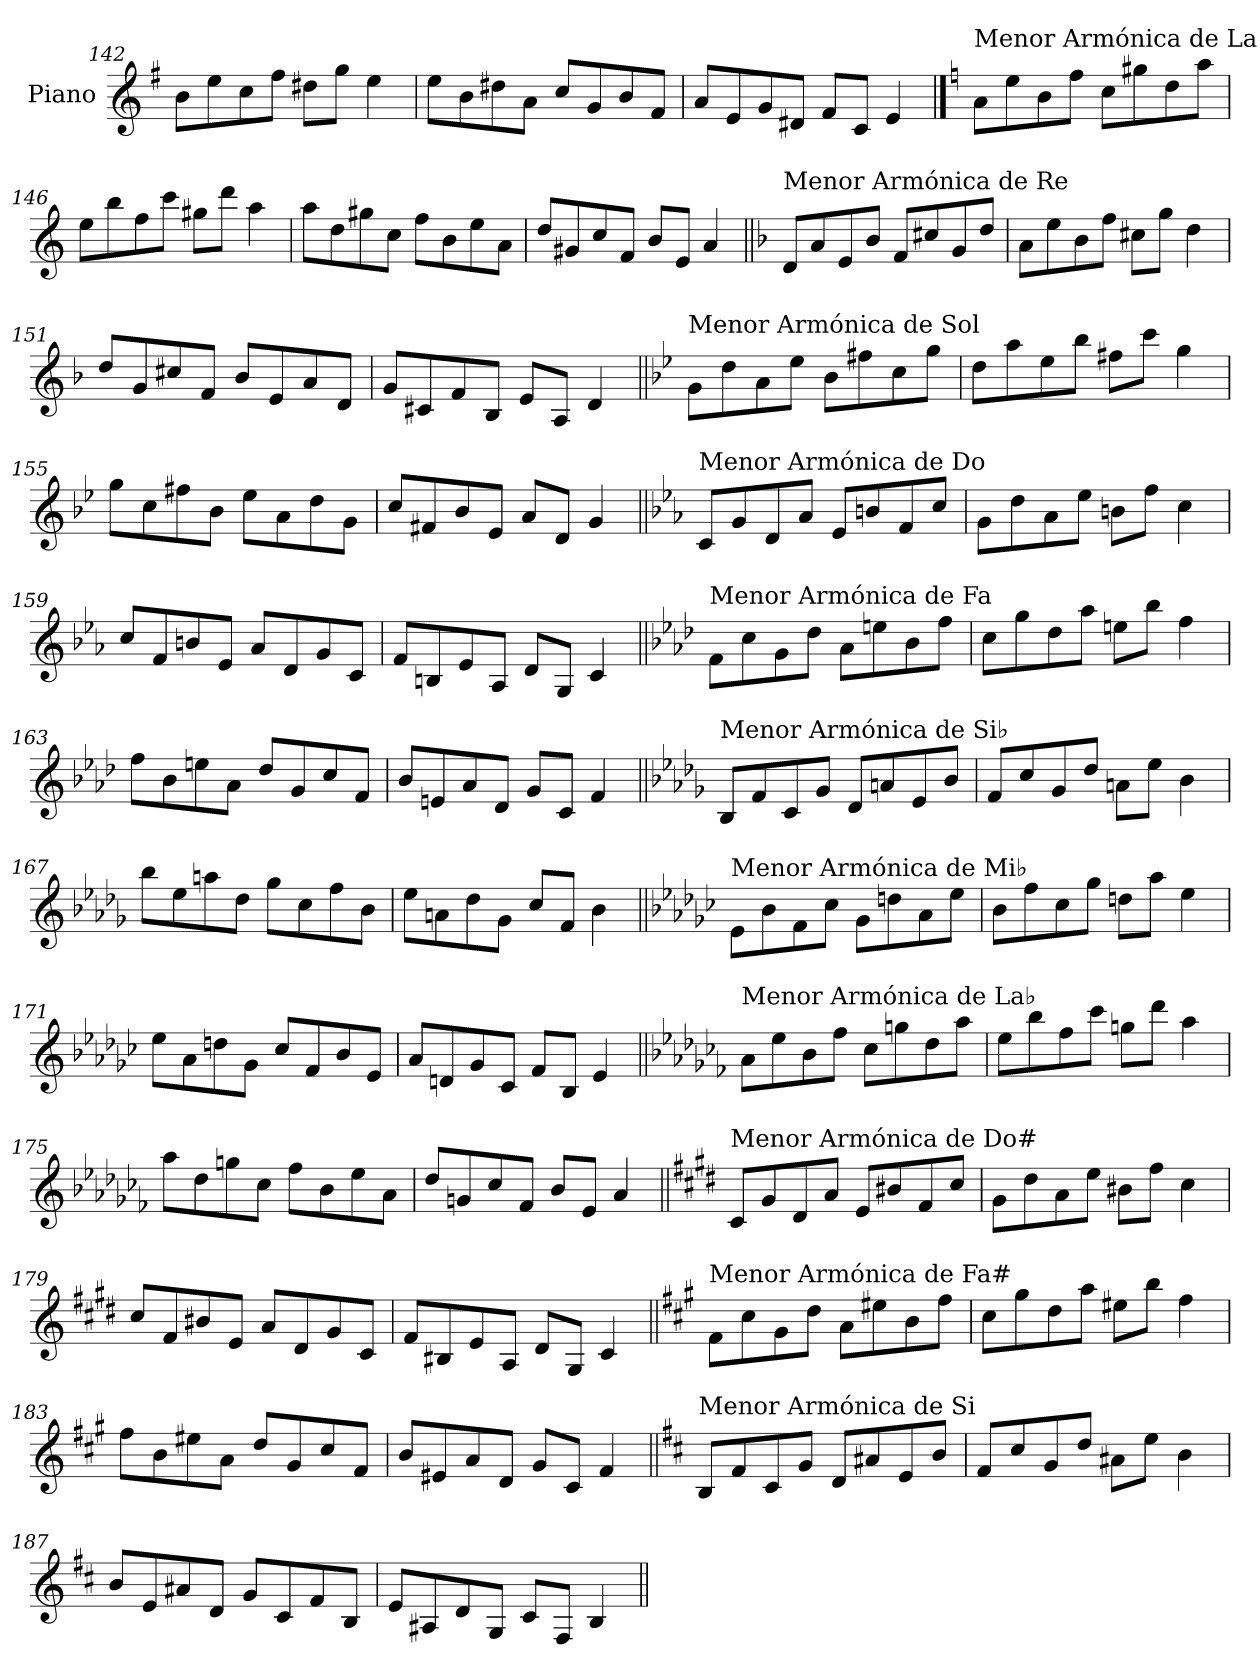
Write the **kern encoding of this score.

**kern
*part1
*staff1
*I"Piano
*I'Pno.
*clefG2
*k[f#]
=142
8b\L
8ee\
8cc\
8ff#\J
8dd#X\L
8gg\J
4ee\
=143
8ee\L
8b\
8dd#X\
8a\J
8cc/L
8g/
8b/
8f#/J
=144
8a/L
8e/
8g/
8d#X/J
8f#/L
8c/J
4e/
!!LO:PB:g=z
==145
*k[]
!LO:TX:a:t=Menor Armónica de La
8a\L
8ee\
8b\
8ff\J
8cc\L
8gg#X\
8dd\
8aa\J
=146
8ee\L
8bb\
8ff\
8ccc\J
8gg#X\L
8ddd\J
4aa\
=147
8aa\L
8dd\
8gg#X\
8cc\J
8ff\L
8b\
8ee\
8a\J
=148
8dd/L
8g#X/
8cc/
8f/J
8b/L
8e/J
4a/
!!LO:LB:g=z
=149||
*k[b-]
!LO:TX:a:t=Menor Armónica de Re
8d/L
8a/
8e/
8b-/J
8f/L
8cc#X/
8g/
8dd/J
=150
8a\L
8ee\
8b-\
8ff\J
8cc#X\L
8gg\J
4dd\
=151
8dd/L
8g/
8cc#X/
8f/J
8b-/L
8e/
8a/
8d/J
=152
8g/L
8c#X/
8f/
8B-/J
8e/L
8A/J
4d/
!!LO:LB:g=z
=153||
*k[b-e-]
!LO:TX:a:t=Menor Armónica de Sol
8g\L
8dd\
8a\
8ee-\J
8b-\L
8ff#X\
8cc\
8gg\J
=154
8dd\L
8aa\
8ee-\
8bb-\J
8ff#X\L
8ccc\J
4gg\
=155
8gg\L
8cc\
8ff#X\
8b-\J
8ee-\L
8a\
8dd\
8g\J
=156
8cc/L
8f#X/
8b-/
8e-/J
8a/L
8d/J
4g/
!!LO:LB:g=z
=157||
*k[b-e-a-]
!LO:TX:a:t=Menor Armónica de Do
8c/L
8g/
8d/
8a-/J
8e-/L
8bn/
8f/
8cc/J
=158
8g\L
8dd\
8a-\
8ee-\J
8bn\L
8ff\J
4cc\
=159
8cc/L
8f/
8bn/
8e-/J
8a-/L
8d/
8g/
8c/J
=160
8f/L
8Bn/
8e-/
8A-/J
8d/L
8G/J
4c/
!!LO:LB:g=z
=161||
*k[b-e-a-d-]
!LO:TX:a:t=Menor Armónica de Fa
8f\L
8cc\
8g\
8dd-\J
8a-\L
8een\
8b-\
8ff\J
=162
8cc\L
8gg\
8dd-\
8aa-\J
8een\L
8bb-\J
4ff\
=163
8ff\L
8b-\
8een\
8a-\J
8dd-/L
8g/
8cc/
8f/J
=164
8b-/L
8en/
8a-/
8d-/J
8g/L
8c/J
4f/
!!LO:LB:g=z
=165||
*k[b-e-a-d-g-]
!LO:TX:a:t=Menor Armónica de Si♭
8B-/L
8f/
8c/
8g-/J
8d-/L
8an/
8e-/
8b-/J
=166
8f/L
8cc/
8g-/
8dd-/J
8an\L
8ee-\J
4b-\
=167
8bb-\L
8ee-\
8aan\
8dd-\J
8gg-\L
8cc\
8ff\
8b-\J
=168
8ee-\L
8an\
8dd-\
8g-\J
8cc/L
8f/J
4b-\
!!LO:LB:g=z
=169||
*k[b-e-a-d-g-c-]
!LO:TX:a:t=Menor Armónica de Mi♭
8e-\L
8b-\
8f\
8cc-\J
8g-\L
8ddn\
8a-\
8ee-\J
=170
8b-\L
8ff\
8cc-\
8gg-\J
8ddn\L
8aa-\J
4ee-\
=171
8ee-\L
8a-\
8ddn\
8g-\J
8cc-/L
8f/
8b-/
8e-/J
=172
8a-/L
8dn/
8g-/
8c-/J
8f/L
8B-/J
4e-/
!!LO:LB:g=z
=173||
*k[b-e-a-d-g-c-f-]
!LO:TX:a:t=Menor Armónica de La♭
8a-\L
8ee-\
8b-\
8ff-\J
8cc-\L
8ggn\
8dd-\
8aa-\J
=174
8ee-\L
8bb-\
8ff-\
8ccc-\J
8ggn\L
8ddd-\J
4aa-\
=175
8aa-\L
8dd-\
8ggn\
8cc-\J
8ff-\L
8b-\
8ee-\
8a-\J
=176
8dd-/L
8gn/
8cc-/
8f-/J
8b-/L
8e-/J
4a-/
!!LO:LB:g=z
=177||
*k[f#c#g#d#]
!LO:TX:a:t=Menor Armónica de Do#
8c#/L
8g#/
8d#/
8a/J
8e/L
8b#X/
8f#/
8cc#/J
=178
8g#\L
8dd#\
8a\
8ee\J
8b#X\L
8ff#\J
4cc#\
=179
8cc#/L
8f#/
8b#X/
8e/J
8a/L
8d#/
8g#/
8c#/J
=180
8f#/L
8B#X/
8e/
8A/J
8d#/L
8G#/J
4c#/
!!LO:LB:g=z
=181||
*k[f#c#g#]
!LO:TX:a:t=Menor Armónica de Fa#
8f#\L
8cc#\
8g#\
8dd\J
8a\L
8ee#X\
8b\
8ff#\J
=182
8cc#\L
8gg#\
8dd\
8aa\J
8ee#X\L
8bb\J
4ff#\
=183
8ff#\L
8b\
8ee#X\
8a\J
8dd/L
8g#/
8cc#/
8f#/J
=184
8b/L
8e#X/
8a/
8d/J
8g#/L
8c#/J
4f#/
!!LO:LB:g=z
=185||
*k[f#c#]
!LO:TX:a:t=Menor Armónica de Si
8B/L
8f#/
8c#/
8g/J
8d/L
8a#X/
8e/
8b/J
=186
8f#/L
8cc#/
8g/
8dd/J
8a#X\L
8ee\J
4b\
=187
8b/L
8e/
8a#X/
8d/J
8g/L
8c#/
8f#/
8B/J
=188
8e/L
8A#X/
8d/
8G/J
8c#/L
8F#/J
4B/
=||
*-
